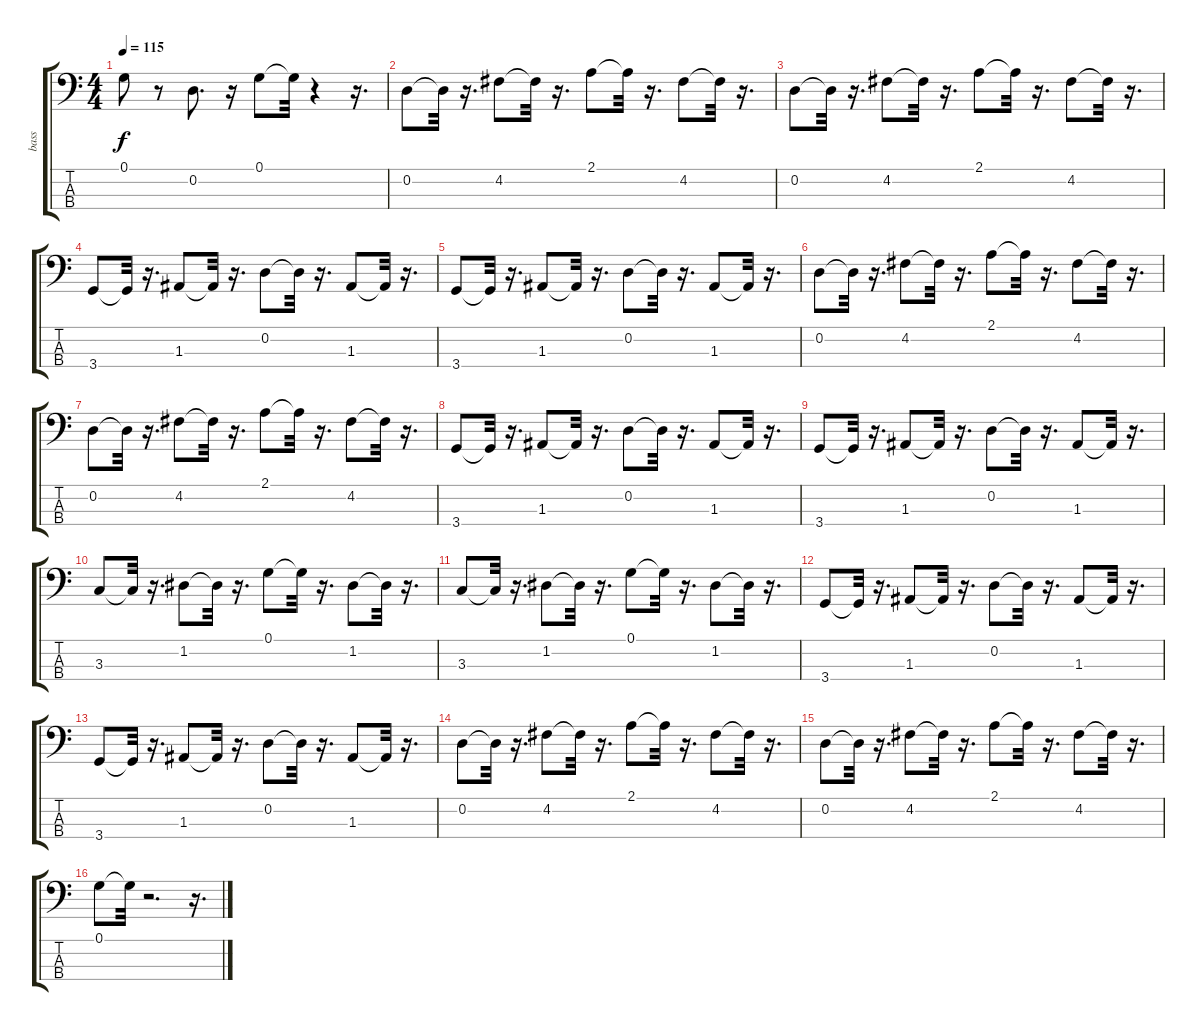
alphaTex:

\track ("bass" "bass") {instrument acousticbass}
\staff {score tabs}
\tuning (G2 D2 A1 E1) {hide}
\ts (4 4)
\tempo 115
\clef f4
\ks c
0.1.8{dy f} r.8 0.2.8{d} r.16 0.1.8 0.1{t}.32 r.4 r.16{d} |
0.2.8 0.2{t}.32 r.16{d} 4.2.8 4.2{t}.32 r.16{d} 2.1.8 2.1{t}.32 r.16{d} 4.2.8 4.2{t}.32 r.16{d} |
0.2.8 0.2{t}.32 r.16{d} 4.2.8 4.2{t}.32 r.16{d} 2.1.8 2.1{t}.32 r.16{d} 4.2.8 4.2{t}.32 r.16{d} |
3.4.8 3.4{t}.32 r.16{d} 1.3.8 1.3{t}.32 r.16{d} 0.2.8 0.2{t}.32 r.16{d} 1.3.8 1.3{t}.32 r.16{d} |
3.4.8 3.4{t}.32 r.16{d} 1.3.8 1.3{t}.32 r.16{d} 0.2.8 0.2{t}.32 r.16{d} 1.3.8 1.3{t}.32 r.16{d} |
0.2.8 0.2{t}.32 r.16{d} 4.2.8 4.2{t}.32 r.16{d} 2.1.8 2.1{t}.32 r.16{d} 4.2.8 4.2{t}.32 r.16{d} |
0.2.8 0.2{t}.32 r.16{d} 4.2.8 4.2{t}.32 r.16{d} 2.1.8 2.1{t}.32 r.16{d} 4.2.8 4.2{t}.32 r.16{d} |
3.4.8 3.4{t}.32 r.16{d} 1.3.8 1.3{t}.32 r.16{d} 0.2.8 0.2{t}.32 r.16{d} 1.3.8 1.3{t}.32 r.16{d} |
3.4.8 3.4{t}.32 r.16{d} 1.3.8 1.3{t}.32 r.16{d} 0.2.8 0.2{t}.32 r.16{d} 1.3.8 1.3{t}.32 r.16{d} |
3.3.8 3.3{t}.32 r.16{d} 1.2.8 1.2{t}.32 r.16{d} 0.1.8 0.1{t}.32 r.16{d} 1.2.8 1.2{t}.32 r.16{d} |
3.3.8 3.3{t}.32 r.16{d} 1.2.8 1.2{t}.32 r.16{d} 0.1.8 0.1{t}.32 r.16{d} 1.2.8 1.2{t}.32 r.16{d} |
3.4.8 3.4{t}.32 r.16{d} 1.3.8 1.3{t}.32 r.16{d} 0.2.8 0.2{t}.32 r.16{d} 1.3.8 1.3{t}.32 r.16{d} |
3.4.8 3.4{t}.32 r.16{d} 1.3.8 1.3{t}.32 r.16{d} 0.2.8 0.2{t}.32 r.16{d} 1.3.8 1.3{t}.32 r.16{d} |
0.2.8 0.2{t}.32 r.16{d} 4.2.8 4.2{t}.32 r.16{d} 2.1.8 2.1{t}.32 r.16{d} 4.2.8 4.2{t}.32 r.16{d} |
0.2.8 0.2{t}.32 r.16{d} 4.2.8 4.2{t}.32 r.16{d} 2.1.8 2.1{t}.32 r.16{d} 4.2.8 4.2{t}.32 r.16{d} |
0.1.8 0.1{t}.32 r.2{d} r.16{d}
